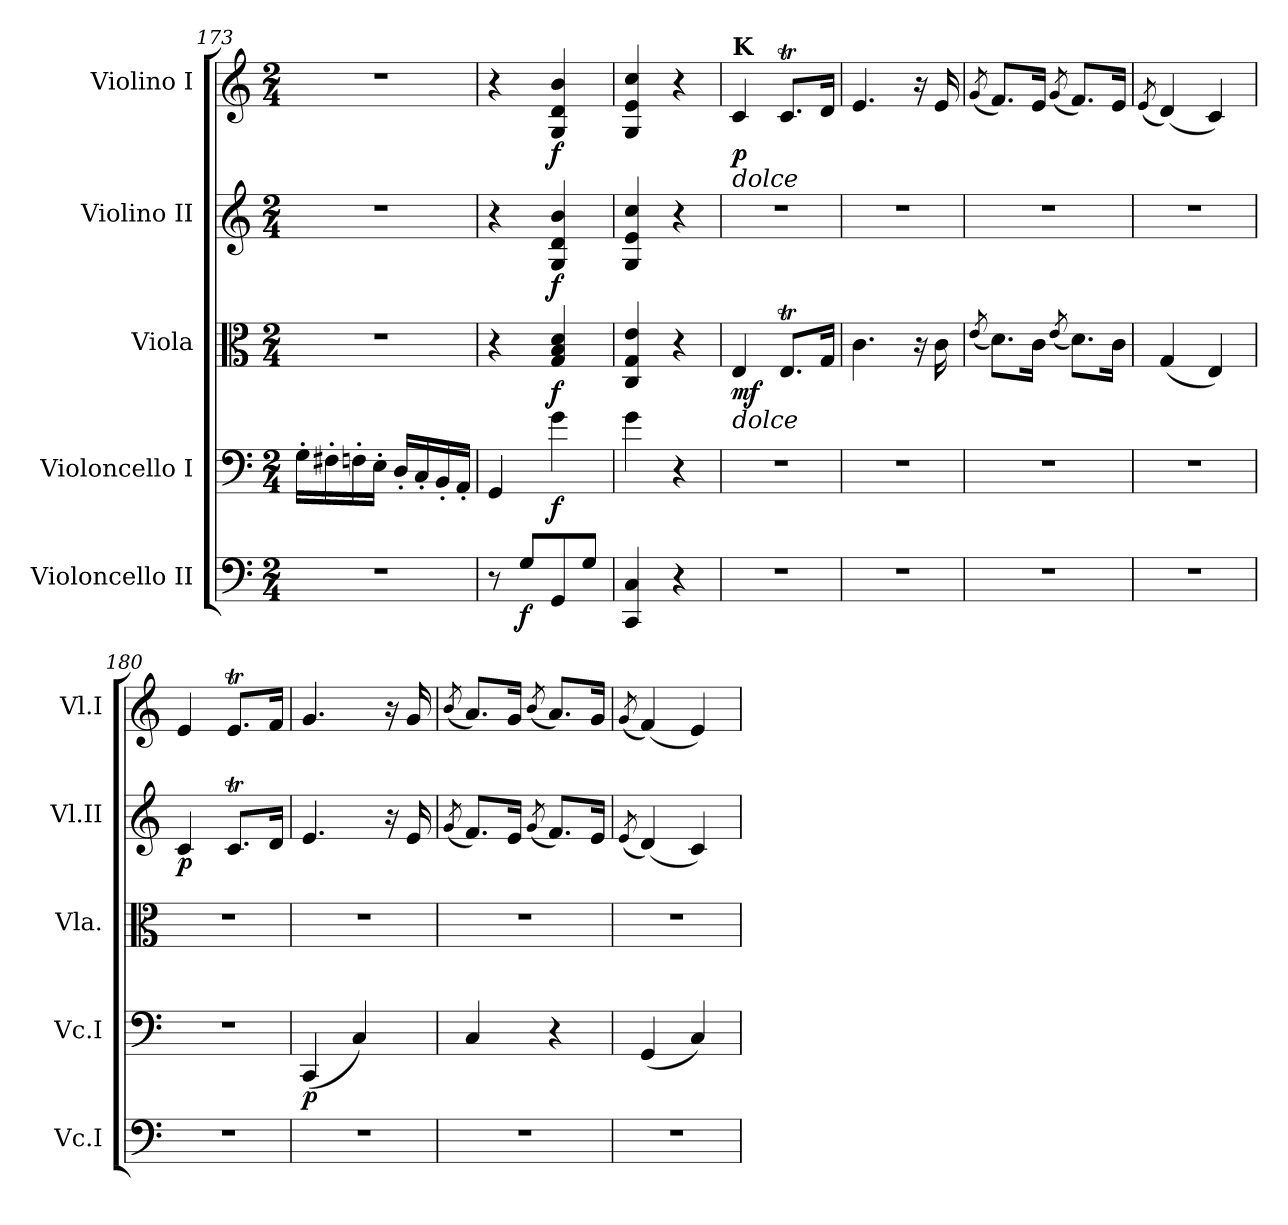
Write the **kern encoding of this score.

**kern	**dynam	**kern	**dynam	**kern	**dynam	**kern	**dynam	**kern	**dynam
*part5	*part5	*part4	*part4	*part3	*part3	*part2	*part2	*part1	*part1
*staff5	*staff5	*staff4	*staff4	*staff3	*staff3	*staff2	*staff2	*staff1	*staff1
*I"Violoncello II	*	*I"Violoncello I	*	*I"Viola	*	*I"Violino II	*	*I"Violino I	*
*I'Vc.I	*	*I'Vc.I	*	*I'Vla.	*	*I'Vl.II	*	*I'Vl.I	*
*clefF4	*	*clefF4	*	*clefC3	*	*clefG2	*	*clefG2	*
*k[]	*	*k[]	*	*k[]	*	*k[]	*	*k[]	*
*M2/4	*	*M2/4	*	*M2/4	*	*M2/4	*	*M2/4	*
=173	=173	=173	=173	=173	=173	=173	=173	=173	=173
2r	.	16G'\LL	.	2r	.	2r	.	2r	.
.	.	16F#X'\	.	.	.	.	.	.	.
.	.	16Fn'\	.	.	.	.	.	.	.
.	.	16E'\JJ	.	.	.	.	.	.	.
.	.	16D'/LL	.	.	.	.	.	.	.
.	.	16C'/	.	.	.	.	.	.	.
.	.	16BB'/	.	.	.	.	.	.	.
.	.	16AA'/JJ	.	.	.	.	.	.	.
=174	=174	=174	=174	=174	=174	=174	=174	=174	=174
8r	.	4GG/	.	4r	.	4r	.	4r	.
!	!LO:DY:b	!	!	!	!	!	!	!	!
8G/L	f	.	.	.	.	.	.	.	.
!	!	!	!LO:DY:b	!	!LO:DY:b	!	!LO:DY:b	!	!LO:DY:b
8GG/	.	4g\	f	4G/ 4B/ 4d/	f	4G/ 4d/ 4b/	f	4G/ 4d/ 4b/	f
8G/J	.	.	.	.	.	.	.	.	.
=175	=175	=175	=175	=175	=175	=175	=175	=175	=175
4CC/ 4C/	.	4g\	.	4C/ 4G/ 4e/	.	4G/ 4e/ 4cc/	.	4G/ 4e/ 4cc/	.
4r	.	4r	.	4r	.	4r	.	4r	.
!!LO:PB:g=z
=176	=176	=176	=176	=176	=176	=176	=176	=176	=176
!	!	!	!	!	!	!	!	!LO:TX:b:i:t=dolce	!
!	!	!	!	!	!	!	!	!LO:TX:B:t=K	!
!	!	!	!	!LO:TX:b:i:t=dolce	!	!	!	!	!
!	!	!	!	!	!LO:DY:b	!	!	!	!LO:DY:b
2r	.	2r	.	4E/	mf	2r	.	4c/	p
.	.	.	.	8.Et/L	.	.	.	8.cT/L	.
.	.	.	.	16G/Jk	.	.	.	16d/Jk	.
=177	=177	=177	=177	=177	=177	=177	=177	=177	=177
2r	.	2r	.	4.c\	.	2r	.	4.e/	.
.	.	.	.	16r	.	.	.	16r	.
.	.	.	.	16c\	.	.	.	16e/	.
=178	=178	=178	=178	=178	=178	=178	=178	=178	=178
.	.	.	.	(<8qe/	.	.	.	(<8qg/	.
2r	.	2r	.	8.d\L)	.	2r	.	8.f/L)	.
.	.	.	.	16c\Jk	.	.	.	16e/Jk	.
.	.	.	.	(<8qe/	.	.	.	(<8qg/	.
.	.	.	.	8.d\L)	.	.	.	8.f/L)	.
.	.	.	.	16c\Jk	.	.	.	16e/Jk	.
=179	=179	=179	=179	=179	=179	=179	=179	=179	=179
.	.	.	.	.	.	.	.	(<8qe/	.
2r	.	2r	.	(<4G/	.	2r	.	(<4d/)	.
.	.	.	.	4E/)	.	.	.	4c/)	.
=180	=180	=180	=180	=180	=180	=180	=180	=180	=180
!	!	!	!	!	!	!	!LO:DY:b	!	!
2r	.	2r	.	2r	.	4c/	p	4e/	.
.	.	.	.	.	.	8.cT/L	.	8.et/L	.
.	.	.	.	.	.	16d/Jk	.	16f/Jk	.
=181	=181	=181	=181	=181	=181	=181	=181	=181	=181
!	!	!	!LO:DY:b	!	!	!	!	!	!
2r	.	(<4CC/	p	2r	.	4.e/	.	4.g/	.
.	.	4C/)	.	.	.	.	.	.	.
.	.	.	.	.	.	16r	.	16r	.
.	.	.	.	.	.	16e/	.	16g/	.
=182	=182	=182	=182	=182	=182	=182	=182	=182	=182
.	.	.	.	.	.	(<8qg/	.	(<8qb/	.
2r	.	4C/	.	2r	.	8.f/L)	.	8.a/L)	.
.	.	.	.	.	.	16e/Jk	.	16g/Jk	.
.	.	.	.	.	.	(<8qg/	.	(<8qb/	.
.	.	4r	.	.	.	8.f/L)	.	8.a/L)	.
.	.	.	.	.	.	16e/Jk	.	16g/Jk	.
=183	=183	=183	=183	=183	=183	=183	=183	=183	=183
.	.	.	.	.	.	(<8qe/	.	(<8qg/	.
2r	.	(<4GG/	.	2r	.	(<4d/)	.	(<4f/)	.
.	.	4C/)	.	.	.	4c/)	.	4e/)	.
=	=	=	=	=	=	=	=	=	=
*-	*-	*-	*-	*-	*-	*-	*-	*-	*-
